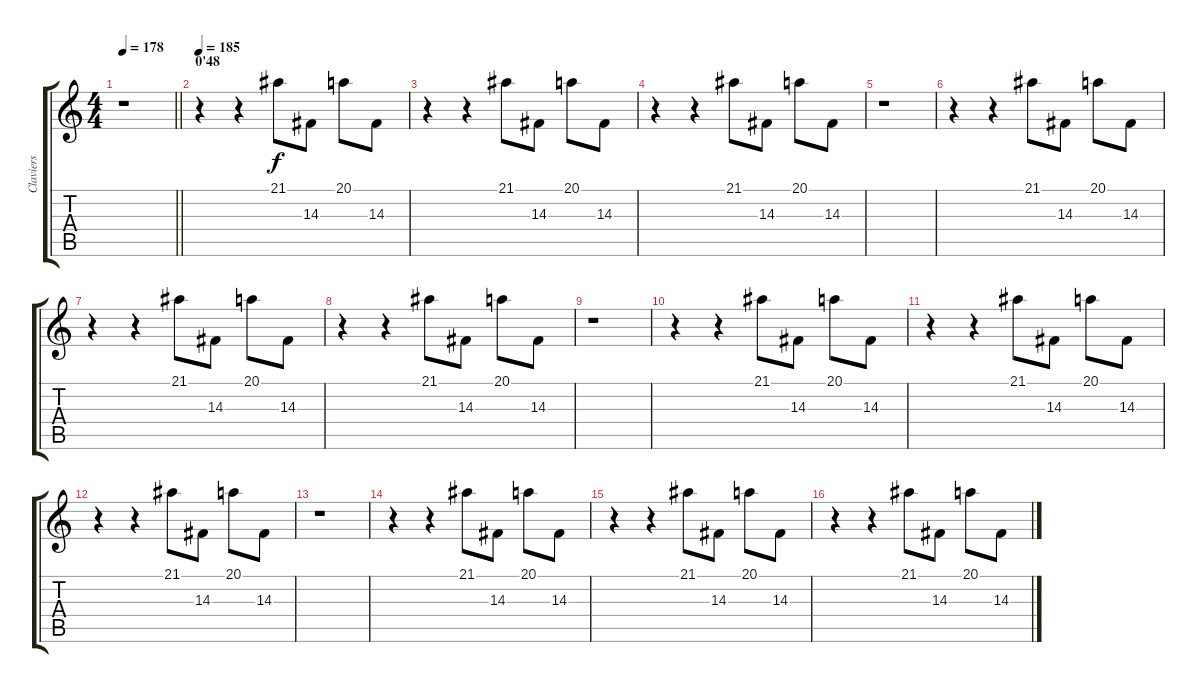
\track ("Claviers" "Claviers") {instrument flute}
\staff {score tabs}
\tuning (Db4 Ab3 E3 B2 Gb2 Db2) {hide}
\ts (4 4)
\tempo 178
\clef g2
\barLineRight lightlight
\ks c
r.1{dy fff} |
\section ("" "0'48")
\tempo 185
r.4{volume 9 instrument stringensemble1} r.4 21.1.8{dy f} 14.3.8 20.1.8 14.3.8 |
r.4 r.4 21.1.8 14.3.8 20.1.8 14.3.8 |
r.4 r.4 21.1.8 14.3.8 20.1.8 14.3.8 |
r.1 |
r.4 r.4 21.1.8 14.3.8 20.1.8 14.3.8 |
r.4 r.4 21.1.8 14.3.8 20.1.8 14.3.8 |
r.4 r.4 21.1.8 14.3.8 20.1.8 14.3.8 |
r.1 |
r.4 r.4 21.1.8 14.3.8 20.1.8 14.3.8 |
r.4 r.4 21.1.8 14.3.8 20.1.8 14.3.8 |
r.4 r.4 21.1.8 14.3.8 20.1.8 14.3.8 |
r.1 |
r.4 r.4 21.1.8 14.3.8 20.1.8 14.3.8 |
r.4 r.4 21.1.8 14.3.8 20.1.8 14.3.8 |
r.4 r.4 21.1.8 14.3.8 20.1.8 14.3.8
